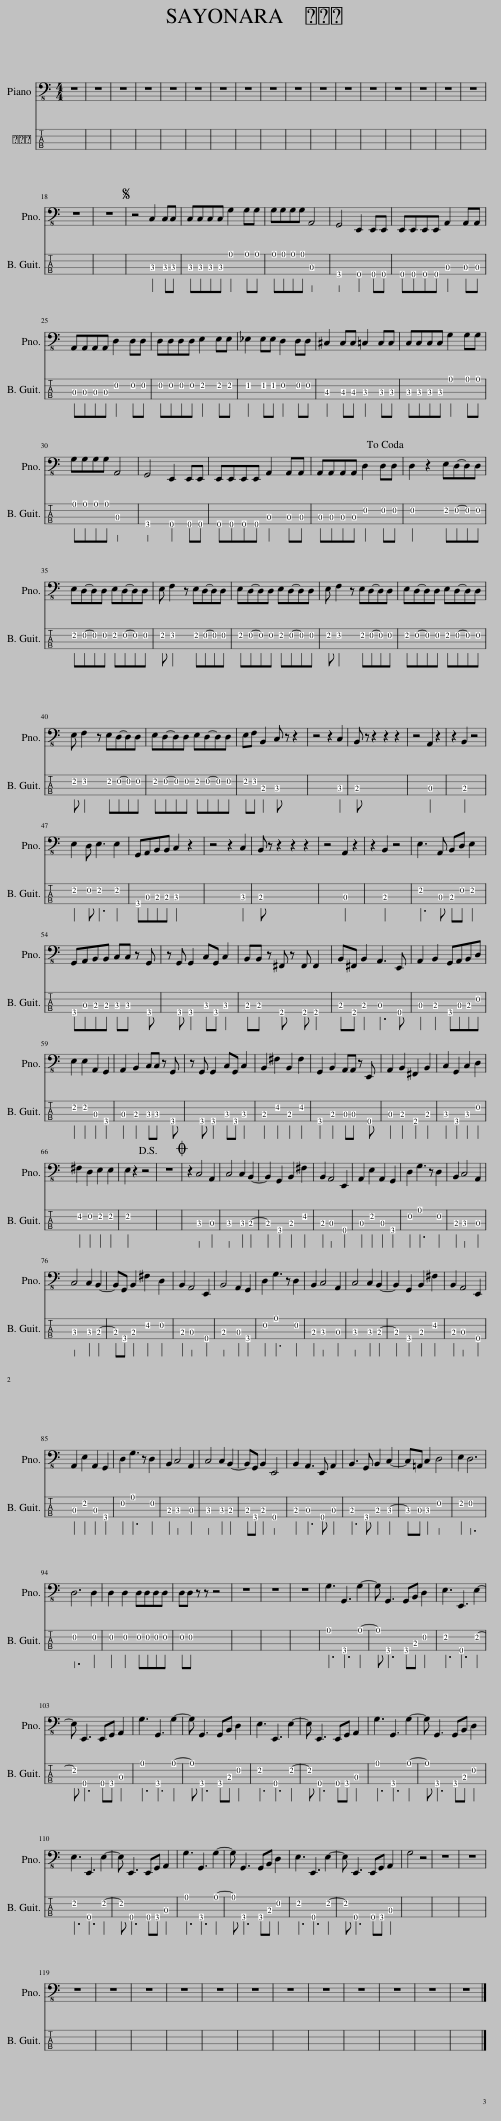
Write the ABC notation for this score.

X:1
%%score 1 2
L:1/8
M:4/4
I:linebreak $
K:C
V:1 bass-8
V:2 tab transpose=-12 stafflines=4 strings=E2,A2,D3,G3
V:1
 z8 | z8 | z8 | z8 | z8 | %5
 z8 | z8 | z8 | z8 | z8 | %10
 z8 | z8 | z8 | z8 | z8 | %15
 z8 | z8 |$ z8 | z8 |S z4 C,2 C,C, | %20
 C,C,C,C, G,2 G,G, | G,G,G,G, A,,4 | G,,4 E,,2 E,,E,, | E,,E,,E,,E,, A,,2 A,,A,, |$ A,,A,,A,,A,, D,2 D,D, | %25
 D,D,D,D, E,2 E,E, | _E,2 E,E, D,2 D,D, | ^C,2 C,C, =C,2 C,C, | C,C,C,C, G,2 G,G, |$ G,G,G,G, A,,4 | %30
 G,,4 E,,2 E,,E,, | E,,E,,E,,E,, A,,2 A,,A,, | A,,A,,A,,A,, D,2 D,D,!dacoda! | D,2 z2 E,D,-D,D, |$ E,D,-D,D, E,D,-D,D, | %35
 E, F,2 z E,D,-D,D, | E,D,-D,D, E,D,-D,D, | E, F,2 z E,D,-D,D, | E,D,-D,D, E,D,-D,D, |$ E, F,2 z E,D,-D,D, | %40
 E,D,-D,D, E,D,-D,D, | E,F, B,,2 C, z z2 | z4 z2 C,2 | B,, z z2 z2 z2 | z4 A,,2 z2 | %45
 z2 B,,2 z4 |$ E,2 D, E,3 E,2 | G,,A,,B,,B,, C,2 z2 | z4 z2 C,2 | B,, z z2 z2 z2 | %50
 z4 A,,2 z2 | z2 B,,2 z4 | E,3 A,, B,,D, E,2 |$ G,,A,,B,,B,, C,C, z G,, | z G,, G,,2 C,G,, C,2 | %55
 B,,B,, z ^F,, z F,, F,,2 | B,,^F,, B,,2 A,,3 E,, | A,,2 B,,2 G,,A,,B,,D, |$ E,2 E,2 A,,2 G,,2 | A,,2 B,,2 C,C, z G,, | %60
 z G,, G,,2 C,G,, C,2 | B,,2 ^F,2 B,,2 F,2 | G,,2 B,,2 A,,A,, z E,, | A,,2 B,,2 ^F,,2 B,,2 | C,2 G,,2 C,2 D,2 |$ %65
 ^F,2 D,2 E,2 E,2 | E,2 z2 z4!D.S.! | z8 |O z2 C,4 A,,2 | C,4 C,2 B,,2- | %70
 B,,2 G,,2 B,,2 ^F,2 | B,,2 A,,4 E,,2 | A,,2 E,2 A,,2 G,,2 | D,2 G,3 z D,2 | B,,2 C,4 A,,2 |$ %75
 C,4 C,2 B,,2- | B,,G,, B,,2 ^F,2 D,2 | B,,2 A,,4 E,,2 | B,,4 A,,2 G,,2 | D,2 G,3 z D,2 | %80
 B,,2 C,4 A,,2 | C,4 C,2 B,,2- | B,,2 G,,2 B,,2 ^F,2 | B,,2 A,,4 E,,2 |$ A,,2 E,2 A,,2 G,,2 | %85
 D,2 G,3 z D,2 | B,,2 C,4 A,,2 | C,4 C,2 B,,2- | B,,G,, B,,2 E,,4 | B,,2 A,,3 E,, A,,2 | %90
 B,,3 G,, B,,2 C,2- | C,=A,, C,2 D,4 | E,2 D,6 |$ D,6 D,2 | D,2 D,2 D,D,D,D, | %95
 D,D, z z z4 | z8 | z8 | z8 | G,3 G,,3 G,2- | %100
 G, G,,3 G,,B,, D,2 | E,3 E,,3 E,2- |$ E, E,,3 E,,G,, A,,2 | G,3 G,,3 G,2- | G, G,,3 G,,B,, D,2 | %105
 E,3 E,,3 E,2- | E, E,,3 E,,G,, A,,2 | G,3 G,,3 G,2- | G, G,,3 G,,B,, D,2 |$ E,3 E,,3 E,2- | %110
 E, E,,3 E,,G,, A,,2 | G,3 G,,3 G,2- | G, G,,3 G,,B,, D,2 | E,3 E,,3 E,2- | E, E,,3 E,,G,, A,,2 | %115
 G,4 z4 | z8 | z8 |$ z8 | z8 | %120
 z8 | z8 | z8 | z8 | z8 | %125
 z8 | z8 | z8 | z8 | z8 |] %130
V:2
 x8 | x8 | x8 | x8 | x8 | %5
 x8 | x8 | x8 | x8 | x8 | %10
 x8 | x8 | x8 | x8 | x8 | %15
 x8 | x8 |$ x8 |[K:bass-8] z8 | z4 C,2 C,C, | %20
 C,C,C,C, G,2 G,G, | G,G,G,G, A,,4 | G,,4 E,,2 E,,E,, | E,,E,,E,,E,, A,,2 A,,A,, |$ A,,A,,A,,A,, D,2 D,D, | %25
 D,D,D,D, E,2 E,E, | _E,2 E,E, D,2 D,D, | ^C,2 C,C, =C,2 C,C, | C,C,C,C, G,2 G,G, |$ G,G,G,G, A,,4 | %30
 G,,4 E,,2 E,,E,, | E,,E,,E,,E,, A,,2 A,,A,, | A,,A,,A,,A,, D,2 D,D, | D,2 z2 E,D,-D,D, |$ E,D,-D,D, E,D,-D,D, | %35
 E, F,2 z E,D,-D,D, | E,D,-D,D, E,D,-D,D, | E, F,2 z E,D,-D,D, | E,D,-D,D, E,D,-D,D, |$ E, F,2 z E,D,-D,D, | %40
 E,D,-D,D, E,D,-D,D, | E,F, B,,2 C, z z2 | z4 z2 C,2 | B,, z z2 z2 z2 | z4 A,,2 z2 | %45
 z2 B,,2 z4 |$ E,2 D, E,3 E,2 | G,,A,,B,,B,, C,2 z2 | z4 z2 C,2 | B,, z z2 z2 z2 | %50
 z4 A,,2 z2 | z2 B,,2 z4 | E,3 A,, B,,D, E,2 |$ G,,A,,B,,B,, C,C, z G,, | z G,, G,,2 C,G,, C,2 | %55
 B,,B,, z ^F,, z F,, F,,2 | B,,^F,, B,,2 A,,3 E,, | A,,2 B,,2 G,,A,,B,,D, |$ E,2 E,2 A,,2 G,,2 | A,,2 B,,2 C,C, z G,, | %60
 z G,, G,,2 C,G,, C,2 | B,,2 ^F,2 B,,2 F,2 | G,,2 B,,2 A,,A,, z E,, | A,,2 B,,2 ^F,,2 B,,2 | C,2 G,,2 C,2 D,2 |$ %65
 ^F,2 D,2 E,2 E,2 | E,2 z2 z4 | z8 | z2 C,4 A,,2 | C,4 C,2 B,,2- | %70
 B,,2 G,,2 B,,2 ^F,2 | B,,2 A,,4 E,,2 | A,,2 E,2 A,,2 G,,2 | D,2 G,3 z D,2 | B,,2 C,4 A,,2 |$ %75
 C,4 C,2 B,,2- | B,,G,, B,,2 ^F,2 D,2 | B,,2 A,,4 E,,2 | B,,4 A,,2 G,,2 | D,2 G,3 z D,2 | %80
 B,,2 C,4 A,,2 | C,4 C,2 B,,2- | B,,2 G,,2 B,,2 ^F,2 | B,,2 A,,4 E,,2 |$ A,,2 E,2 A,,2 G,,2 | %85
 D,2 G,3 z D,2 | B,,2 C,4 A,,2 | C,4 C,2 B,,2 | B,,G,, B,,2 E,,4 | B,,2 A,,3 E,, A,,2 | %90
 B,,3 G,, B,,2 C,2- | C,=A,, C,2 D,4 | E,2 D,6 |$ D,6 D,2 | D,2 D,2 D,D,D,D, | %95
 D,D, z z z4 | z8 | z8 | z8 | G,3 G,,3 G,2- | %100
 G, G,,3 G,,B,, D,2 | E,3 E,,3 E,2- |$ E, E,,3 E,,G,, A,,2 | G,3 G,,3 G,2- | G, G,,3 G,,B,, D,2 | %105
 E,3 E,,3 E,2- | E, E,,3 E,,G,, A,,2 | G,3 G,,3 G,2- | G, G,,3 G,,B,, D,2 |$ E,3 E,,3 E,2- | %110
 E, E,,3 E,,G,, A,,2 | G,3 G,,3 G,2- | G, G,,3 G,,B,, D,2 | E,3 E,,3 E,2- | E, E,,3 E,,G,, A,,2 | %115
 z8 | z8 | z8 |$ z8 | z8 | %120
 z8 | z8 | z8 | z8 | z8 | %125
 z8 | z8 | z8 | z8 | z8 |] %130
